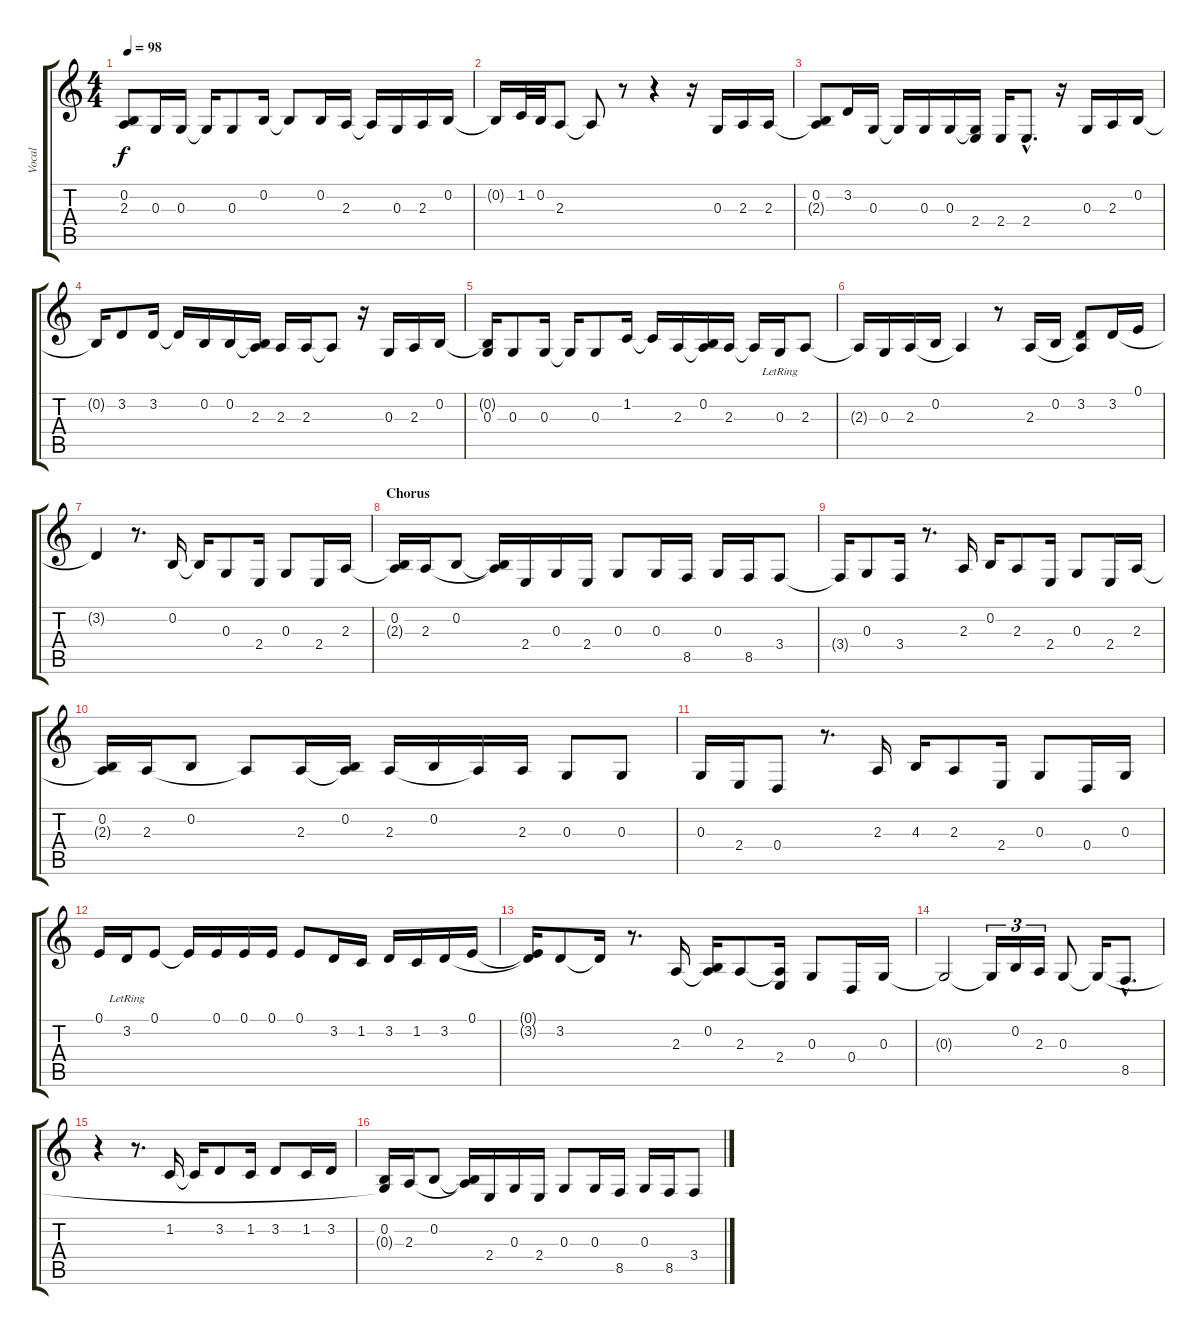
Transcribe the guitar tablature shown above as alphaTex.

\track ("Vocal" "Vocal") {instrument lead8bassandlead}
\staff {score tabs}
\tuning (E4 B3 G3 D3 A2 E2) {hide}
\ts (4 4)
\tempo 98
\clef g2
\ks c
(0.2 2.3{t}).8{dy f} 0.3.16 0.3.16 0.3{t}.16 0.3.8 0.2.16 0.2{t}.8 0.2.16 2.3.16 2.3{t}.16 0.3.16 2.3.16 0.2.16 |
0.2{t}.16 1.2.32 0.2.32 2.3.8 2.3{t}.8 r.8 r.4 r.16 0.3.16 2.3.16 2.3.16 |
(0.2 2.3{t}).8 3.2.16 0.3.16 0.3{t}.16 0.3.16 0.3.16 (0.3{t} 2.4).16 2.4.16 2.4{hac}.8{d} r.16 0.3.16 2.3.16 0.2.16 |
0.2{t}.16 3.2.8 3.2.16 3.2{t}.16 0.2.16 0.2.16 (0.2{t} 2.3).16 2.3.16 2.3.16 2.3{t}.8 r.16 0.3.16 2.3.16 0.2.16 |
(0.2{t} 0.3).16 0.3.8 0.3.16 0.3{t}.16 0.3.8 1.2.16 1.2{t}.16 2.3.16 (0.2 2.3{t}).16 2.3.16 2.3{t}.16 0.3{lr}.16 2.3.8 |
2.3{t}.16 0.3.16 2.3.16 0.2.16 2.3{t}.4 r.8 2.3.16 0.2.16 (3.2 2.3{t}).8 3.2.16 0.1.16 |
3.2{t}.4 r.8{d} 0.2.16 0.2{t}.16 0.3.8 2.4.16 0.3.8 2.4.16 2.3.16 |
\section ("" "Chorus")
(0.2 2.3{t}).16 2.3.16 0.2.8 (0.2{t} 2.3{t}).16 2.4.16 0.3.16 2.4.16 0.3.8 0.3.16 8.5.16 0.3.16 8.5.16 3.4.8 |
3.4{t}.16 0.3.8 3.4.16 r.8{d} 2.3.16 0.2.16 2.3.8 2.4.16 0.3.8 2.4.16 2.3.16 |
(0.2 2.3{t}).16 2.3.16 0.2.8 2.3{t}.8 2.3.16 (0.2 2.3{t}).16 2.3.16 0.2.16 2.3{t}.16 2.3.16 0.3.8 0.3.8 |
0.3.16 2.4.16 0.4.8 r.8{d} 2.3.16 4.3.16 2.3.8 2.4.16 0.3.8 0.4.16 0.3.16 |
0.1.16 3.2{lr}.16 0.1.8 0.1{t}.16 0.1.16 0.1.16 0.1.16 0.1.8 3.2.16 1.2.16 3.2.16 1.2.16 3.2.16 0.1.16 |
(0.1{t} 3.2{t}).16 3.2.8 3.2{t}.16 r.8{d} 2.3.16 (0.2 2.3{t}).16 2.3.8 (2.3{t} 2.4).16 0.3.8 0.4.16 0.3.16 |
0.3{t}.2 0.3{t}.16{tu (3 2)} 0.2.16{tu (3 2)} 2.3.16{tu (3 2)} 0.3.8 0.3{t}.16 8.5{hac}.8{d} |
r.4 r.8{d} 1.2.16 1.2{t}.16 3.2.8 1.2.16 3.2.8 1.2.16 3.2.16 |
(0.2 0.3{t}).16 2.3.16 0.2.8 (0.2{t} 2.3{t}).16 2.4.16 0.3.16 2.4.16 0.3.8 0.3.16 8.5.16 0.3.16 8.5.16 3.4.8
